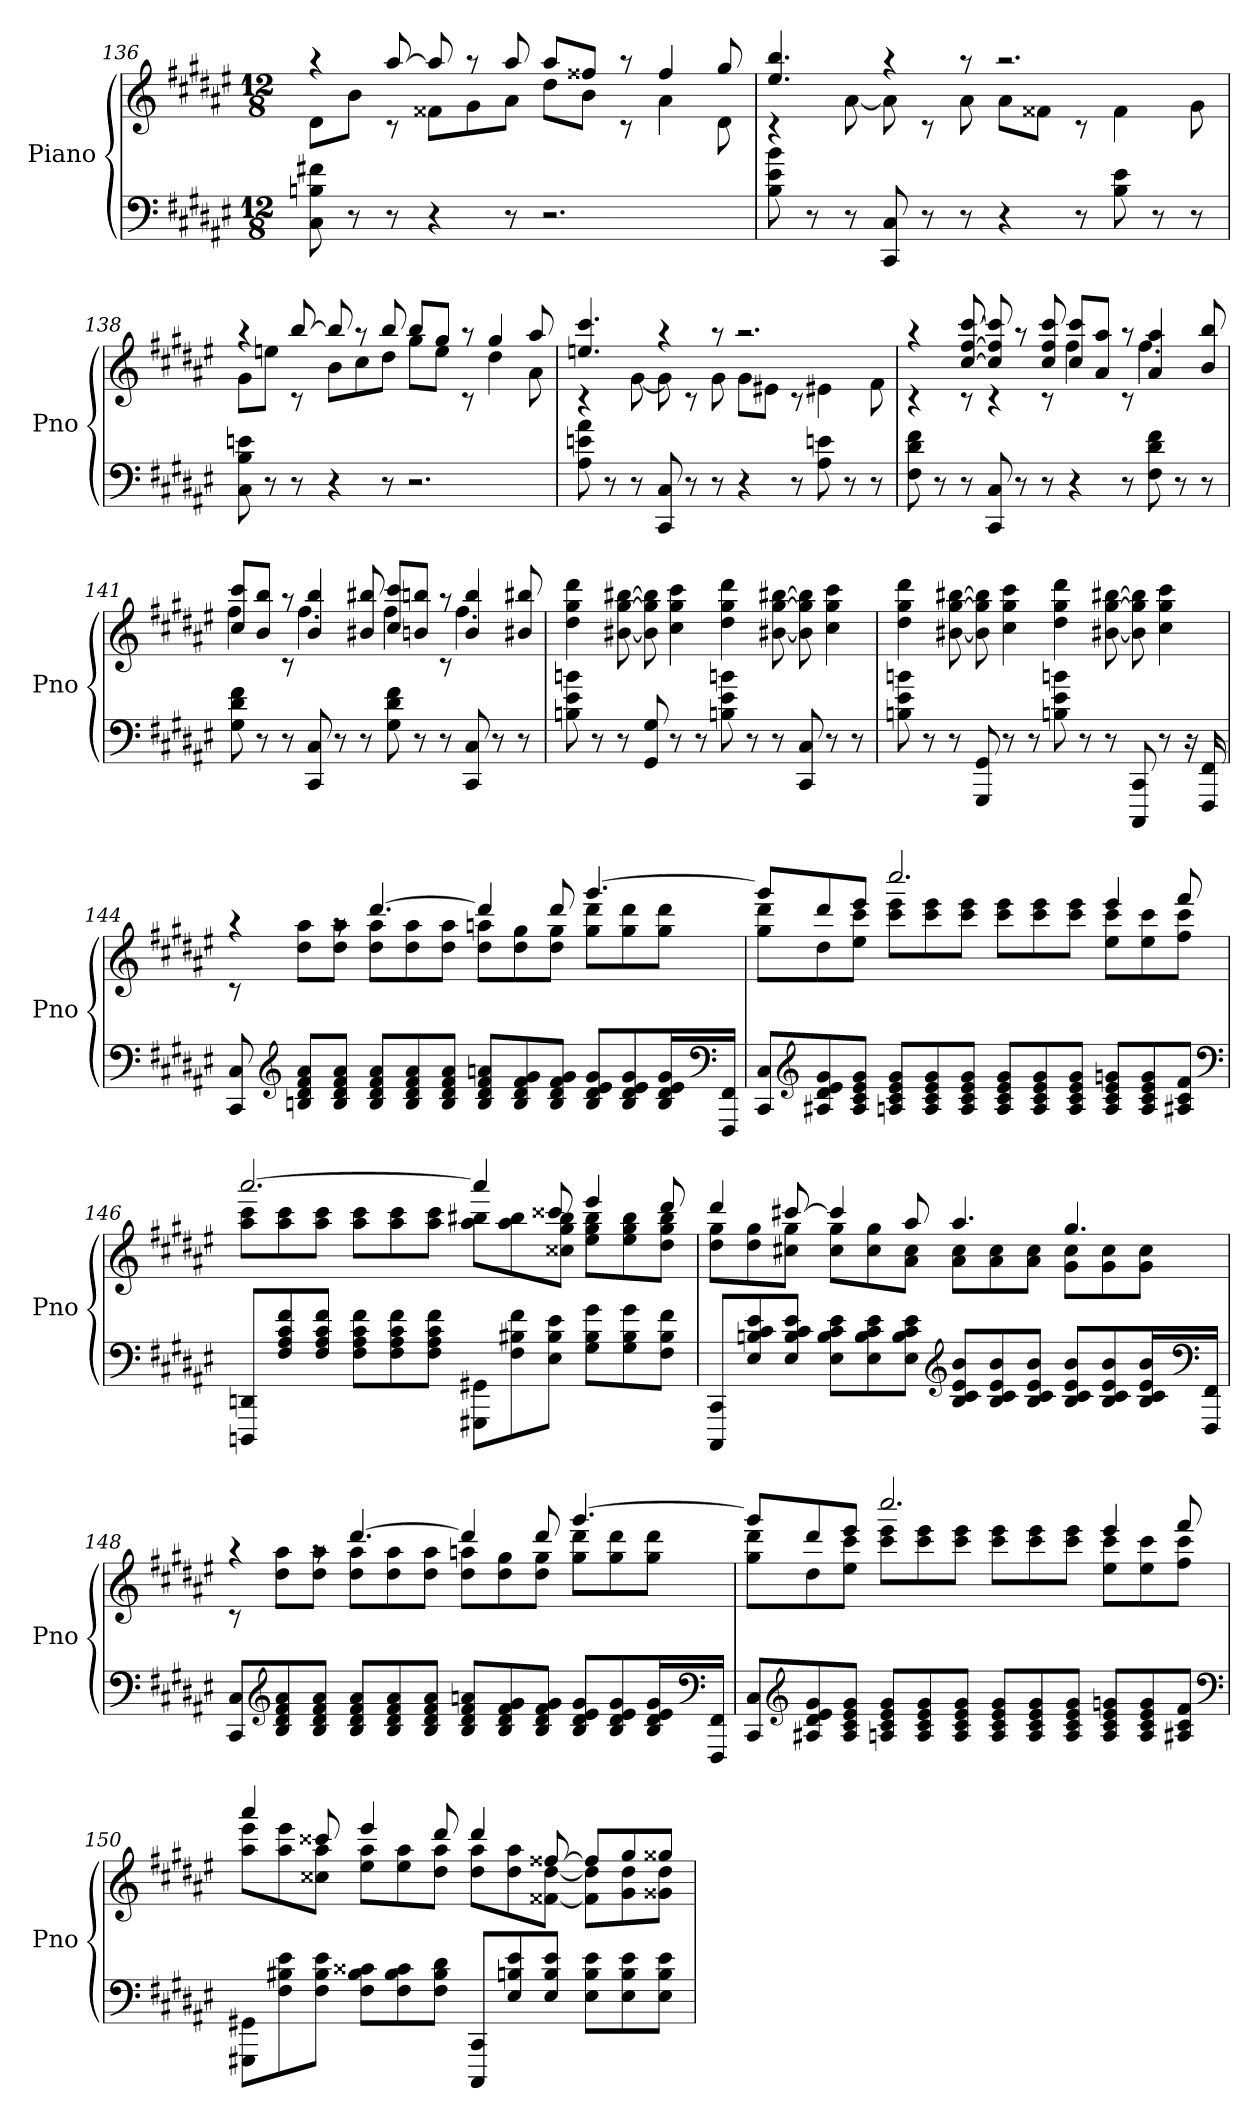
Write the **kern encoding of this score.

**kern	**kern
*part1	*part1
*staff2	*staff1
*I"Piano	*
*I'Pno	*
*clefF4	*clefG2
*k[f#c#g#d#a#e#]	*k[f#c#g#d#a#e#]
*M12/8	*M12/8
=136	=136
*	*^
8C# 8Bn 8f#X	4raa	8d#L
8r	.	8bJ
8r	[8aa#	8rc
4r	8aa#]	8f##XL
.	8raa	8g#
8r	8aa#	8a#J
2.r	8aa#L	8dd#L
.	8ff##XJ	8bJ
.	8raa	8rc
.	4ff##	4a#
.	8gg#	8d#
=137	=137	=137
8B 8e# 8b	4.ee# 4.bb	4rc
8r	.	.
8r	.	[8a#
8CC# 8C#	4raa	8a#]
8r	.	8rc
8r	8raa	8a#
4r	2.raa	8a#L
.	.	8f##XJ
8r	.	8rc
8B 8e#	.	4f##
8r	.	.
8r	.	8g#
=138	=138	=138
8C# 8B 8en	4raa	8g#L
8r	.	8eenJ
8r	[8bb	8rc
4r	8bb]	8bL
.	8raa	8cc#
8r	8bb	8dd#J
2.r	8bbL	8gg#L
.	8gg#J	8eeJ
.	8raa	8rc
.	4gg#	4dd#
.	8aa#	8a#
=139	=139	=139
8A# 8en 8a#	4.een 4.ccc#	4rc
8r	.	.
8r	.	[8g#
8CC# 8C#	4raa	8g#]
8r	.	8rc
8r	8raa	8g#
4r	2.raa	8g#L
.	.	8e#XJ
8r	.	8rc
8A# 8en	.	4e#X
8r	.	.
8r	.	8f#
=140	=140	=140
8F# 8d# 8f#	4raa	4rc
8r	.	.
8r	[8cc# [8ff# [8ccc#	8rc
8CC# 8C#	8cc#] 8ff#] 8ccc#]	4rc
8r	8raa	.
8r	8cc# 8ff# 8ccc#	8rc
4r	8cc# 8ccc#L	4ff#
.	8a# 8aa#J	.
8r	8raa	8rc
8F# 8d# 8f#	4a# 4aa#	4.ff#
8r	.	.
8r	8b 8bb	.
=141	=141	=141
8G# 8d# 8f#	8cc# 8ccc#L	4ff#
8r	8b 8bbJ	.
8r	8raa	8rc
8CC# 8C#	4b 4bb	4.ff#
8r	.	.
8r	8b#X 8bb#X	.
8G# 8d# 8f#	8cc# 8ccc#L	4ff#
8r	8bn 8bbnJ	.
8r	8raa	8rc
8CC# 8C#	4b 4bb	4.ff#
8r	.	.
8r	8b#X 8bb#X	.
*	*v	*v
=142	=142
8Bn 8e# 8bn	4dd# 4gg# 4ddd#
8r	.
8r	[8b#X [8gg# [8bb#X
8GG# 8G#	8b#] 8gg#] 8bb#]
8r	4cc# 4gg# 4ccc#
8r	.
8Bn 8e# 8bn	4dd# 4gg# 4ddd#
8r	.
8r	[8b#X [8gg# [8bb#X
8CC# 8C#	8b#] 8gg#] 8bb#]
8r	4cc# 4gg# 4ccc#
8r	.
=143	=143
8Bn 8e# 8bn	4dd# 4gg# 4ddd#
8r	.
8r	[8b#X [8gg# [8bb#X
8GGG# 8GG#	8b#] 8gg#] 8bb#]
8r	4cc# 4gg# 4ccc#
8r	.
8Bn 8e# 8bn	4dd# 4gg# 4ddd#
8r	.
8r	[8b#X [8gg# [8bb#X
8CCC# 8CC#	8b#] 8gg#] 8bb#]
8r	4cc# 4gg# 4ccc#
16r	.
16FFF# 16FF#	.
=144	=144
*	*^
8CC# 8C#	4raa	8rc
*clefG2	*	*
8Bn 8d# 8f# 8a#L	.	8dd# 8aa#L
8B 8d# 8f# 8a#J	8raa	8dd# 8aa#J
8B 8d# 8f# 8a#L	[4.ddd#	8dd# 8aa#L
8B 8d# 8f# 8a#	.	8dd# 8aa#
8B 8d# 8f# 8a#J	.	8dd# 8aa#J
8B 8d# 8f# 8anL	4ddd#]	8dd# 8aanL
8B 8d# 8f# 8g#	.	8dd# 8gg#
8B 8d# 8f# 8g#J	8ddd#	8dd# 8gg#J
8B 8d# 8e# 8g#L	[4.ggg#	8gg# 8ddd#L
8B 8d# 8e# 8g#	.	8gg# 8ddd#
16B 16d# 16e# 16g#L	.	8gg# 8ddd#J
*clefF4	*	*
16FFF# 16FF#JJ	.	.
=145	=145	=145
8CC# 8C#L	8ggg#L]	8gg# 8ddd#L
*clefG2	*	*
8A#X 8d# 8e# 8g#	8ddd#	8dd#
8A# 8c# 8e# 8g#J	8eee#J	8ee# 8ccc#J
8An 8c# 8e# 8g#L	2.cccc#	8ccc# 8eee#L
8A 8c# 8e# 8g#	.	8ccc# 8eee#
8A 8c# 8e# 8g#J	.	8ccc# 8eee#J
8A 8c# 8e# 8g#L	.	8ccc# 8eee#L
8A 8c# 8e# 8g#	.	8ccc# 8eee#
8A 8c# 8e# 8g#J	.	8ccc# 8eee#J
8A 8c# 8e# 8gnL	4eee#	8ee# 8ccc#L
8A 8c# 8e# 8g	.	8ee# 8ccc#
8A#X 8c# 8f#J	8fff#	8ff# 8ccc#J
*clefF4	*	*
=146	=146	=146
8DDDn 8DDnL	[2.aaa#	8aa# 8ccc#L
8F# 8A# 8c# 8f#	.	8aa# 8ccc#
8F# 8A# 8c# 8f#J	.	8aa# 8ccc#J
8F# 8A# 8c# 8f#L	.	8aa# 8ccc#L
8F# 8A# 8c# 8f#	.	8aa# 8ccc#
8F# 8A# 8c# 8f#J	.	8aa# 8ccc#J
8GGG#X 8GG#XL	4aaa#]	8aa# 8bb#XL
8F# 8B#X 8f#	.	8aa# 8bb#
8E# 8B# 8e#J	8ccc##X	8cc##X 8gg# 8bb#J
8G# 8B# 8g#L	4eee#	8ee# 8gg# 8bb#L
8G# 8B# 8g#	.	8ee# 8gg# 8bb#
8F# 8B# 8f#J	8ddd#	8dd# 8gg# 8bb#J
=147	=147	=147
8CCC# 8CC#L	4ddd#	8dd# 8gg#L
8E# 8Bn 8c# 8e#	.	8dd# 8gg#
8E# 8B 8c# 8e#J	[8ccc#X	8cc#X 8gg#J
8E# 8B 8c# 8e#L	4ccc#]	8cc# 8gg#L
8E# 8B 8c# 8e#	.	8cc# 8gg#
8E# 8B 8c# 8e#J	8aa#	8a# 8cc#J
*clefG2	*	*
8B 8c# 8e# 8bL	4.aa#	8a# 8cc#L
8B 8c# 8e# 8b	.	8a# 8cc#
8B 8c# 8e# 8bJ	.	8a# 8cc#J
8B 8c# 8e# 8bL	4.gg#	8g# 8cc#L
8B 8c# 8e# 8b	.	8g# 8cc#
16B 16c# 16e# 16bL	.	8g# 8cc#J
*clefF4	*	*
16FFF# 16FF#JJ	.	.
=148	=148	=148
8CC# 8C#L	4raa	8rc
*clefG2	*	*
8B 8d# 8f# 8a#	.	8dd# 8aa#L
8B 8d# 8f# 8a#J	8raa	8dd# 8aa#J
8B 8d# 8f# 8a#L	[4.ddd#	8dd# 8aa#L
8B 8d# 8f# 8a#	.	8dd# 8aa#
8B 8d# 8f# 8a#J	.	8dd# 8aa#J
8B 8d# 8f# 8anL	4ddd#]	8dd# 8aanL
8B 8d# 8f# 8g#	.	8dd# 8gg#
8B 8d# 8f# 8g#J	8ddd#	8dd# 8gg#J
8B 8d# 8e# 8g#L	[4.ggg#	8gg# 8ddd#L
8B 8d# 8e# 8g#	.	8gg# 8ddd#
16B 16d# 16e# 16g#L	.	8gg# 8ddd#J
*clefF4	*	*
16FFF# 16FF#JJ	.	.
=149	=149	=149
8CC# 8C#L	8ggg#L]	8gg# 8ddd#L
*clefG2	*	*
8A#X 8d# 8e# 8g#	8ddd#	8dd#
8A# 8c# 8e# 8g#J	8eee#J	8ee# 8ccc#J
8An 8c# 8e# 8g#L	2.cccc#	8ccc# 8eee#L
8A 8c# 8e# 8g#	.	8ccc# 8eee#
8A 8c# 8e# 8g#J	.	8ccc# 8eee#J
8A 8c# 8e# 8g#L	.	8ccc# 8eee#L
8A 8c# 8e# 8g#	.	8ccc# 8eee#
8A 8c# 8e# 8g#J	.	8ccc# 8eee#J
8A 8c# 8e# 8gnL	4eee#	8ee# 8ccc#L
8A 8c# 8e# 8g	.	8ee# 8ccc#
8A#X 8c# 8f#J	8fff#	8ff# 8ccc#J
*clefF4	*	*
=150	=150	=150
8GGG#X 8GG#XL	4aaa#	8aa# 8eee#L
8F# 8B#X 8e#	.	8aa# 8eee#
8F# 8B# 8e#J	8ccc##X	8cc##X 8aa#J
8F# 8B# 8c##XL	4eee#	8ee# 8aa#L
8F# 8B# 8c##	.	8ee# 8aa#
8F# 8B# 8d#J	8ddd#	8dd# 8aa#J
8CCC# 8CC#L	4ddd#	8dd# 8aa#L
8E# 8Bn 8e#	.	8dd# 8aa#
8E# 8B 8e#J	[8ff##X	[8f##X [8dd#J
8E# 8B 8e#L	8ff##L]	8f##] 8dd#]L
8E# 8B 8e#	8gg#	8g# 8dd#
8E# 8B 8e#J	8gg##XJ	8g##X 8dd#J
*	*v	*v
=	=
*-	*-
